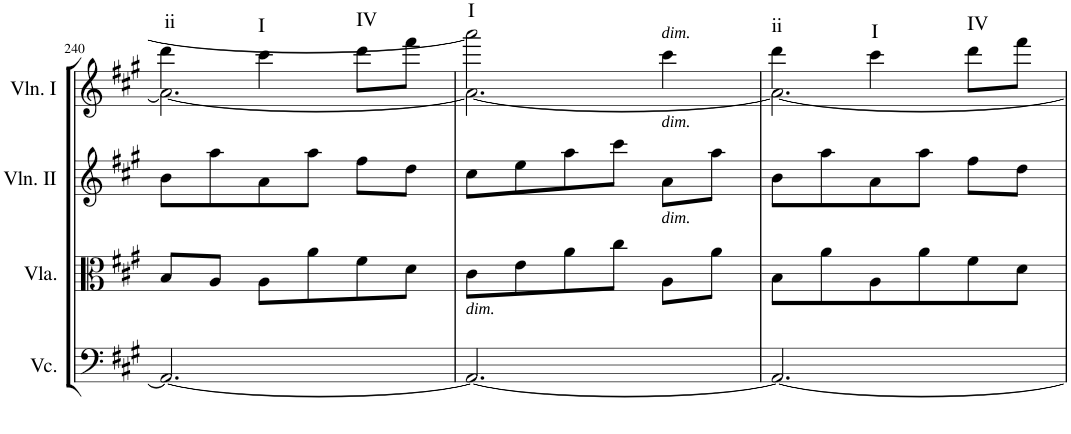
**kern	**kern	**kern	**kern	**harte
*part4	*part3	*part2	*part1	*part1
*staff4	*staff3	*staff2	*staff1	*
*I"Violoncello	*I"Viola	*I"Violin II	*I"Violin I	*
*I'Vc.	*I'Vla.	*I'Vln. II	*I'Vln. I	*
!!LO:PB:g=z
*clefF4	*clefC3	*clefG2	*clefG2	*
*k[f#c#g#]	*k[f#c#g#]	*k[f#c#g#]	*k[f#c#g#]	*
*M3/4	*M3/4	*M3/4	*M3/4	*
=240	=240	=240	=240	=240
*	*	*	*^	*
!	!	!	!	!	!LO:H:kt=ii
2.AA/_	8B/L	8b\L	4ddd\	2.a\_	N
.	8A/J	8aa\	.	.	.
!	!	!	!	!	!LO:H:kt=I
.	8A\L	8a\	4ccc#\	.	N
.	8a\	8aa\J	.	.	.
!	!	!	!	!	!LO:H:kt=IV
.	8f#\	8ff#\L	8ddd\L	.	N
.	8d\J	8dd\J	8fff#\J	.	.
=241	=241	=241	=241	=241	=241
!LO:TX:a:i:t=dim.	!	!	!	!	!LO:H:kt=I
2.AA/_	8c#\L	8cc#\L	2aaa\]	2.a\_	N
.	8e\	8ee\	.	.	.
.	8a\	8aa\	.	.	.
.	8cc#\J	8ccc#\J	.	.	.
!	!	!	!LO:TX:a:i:t=dim.	!	!
!	!	!LO:TX:a:i:t=dim.	!	!	!
!	!LO:TX:a:i:t=dim.	!	!	!	!
.	8A\L	8a\L	4ccc#\	.	.
.	8a\J	8aa\J	.	.	.
=242	=242	=242	=242	=242	=242
!	!	!	!	!	!LO:H:kt=ii
2.AA/_	8B\L	8b\L	4ddd\	2.a\_	N
.	8a\	8aa\	.	.	.
!	!	!	!	!	!LO:H:kt=I
.	8A\	8a\	4ccc#\	.	N
.	8a\	8aa\J	.	.	.
!	!	!	!	!	!LO:H:kt=IV
.	8f#\	8ff#\L	8ddd\L	.	N
.	8d\J	8dd\J	8fff#\J	.	.
*	*	*	*v	*v	*
=	=	=	=	=
*-	*-	*-	*-	*-
